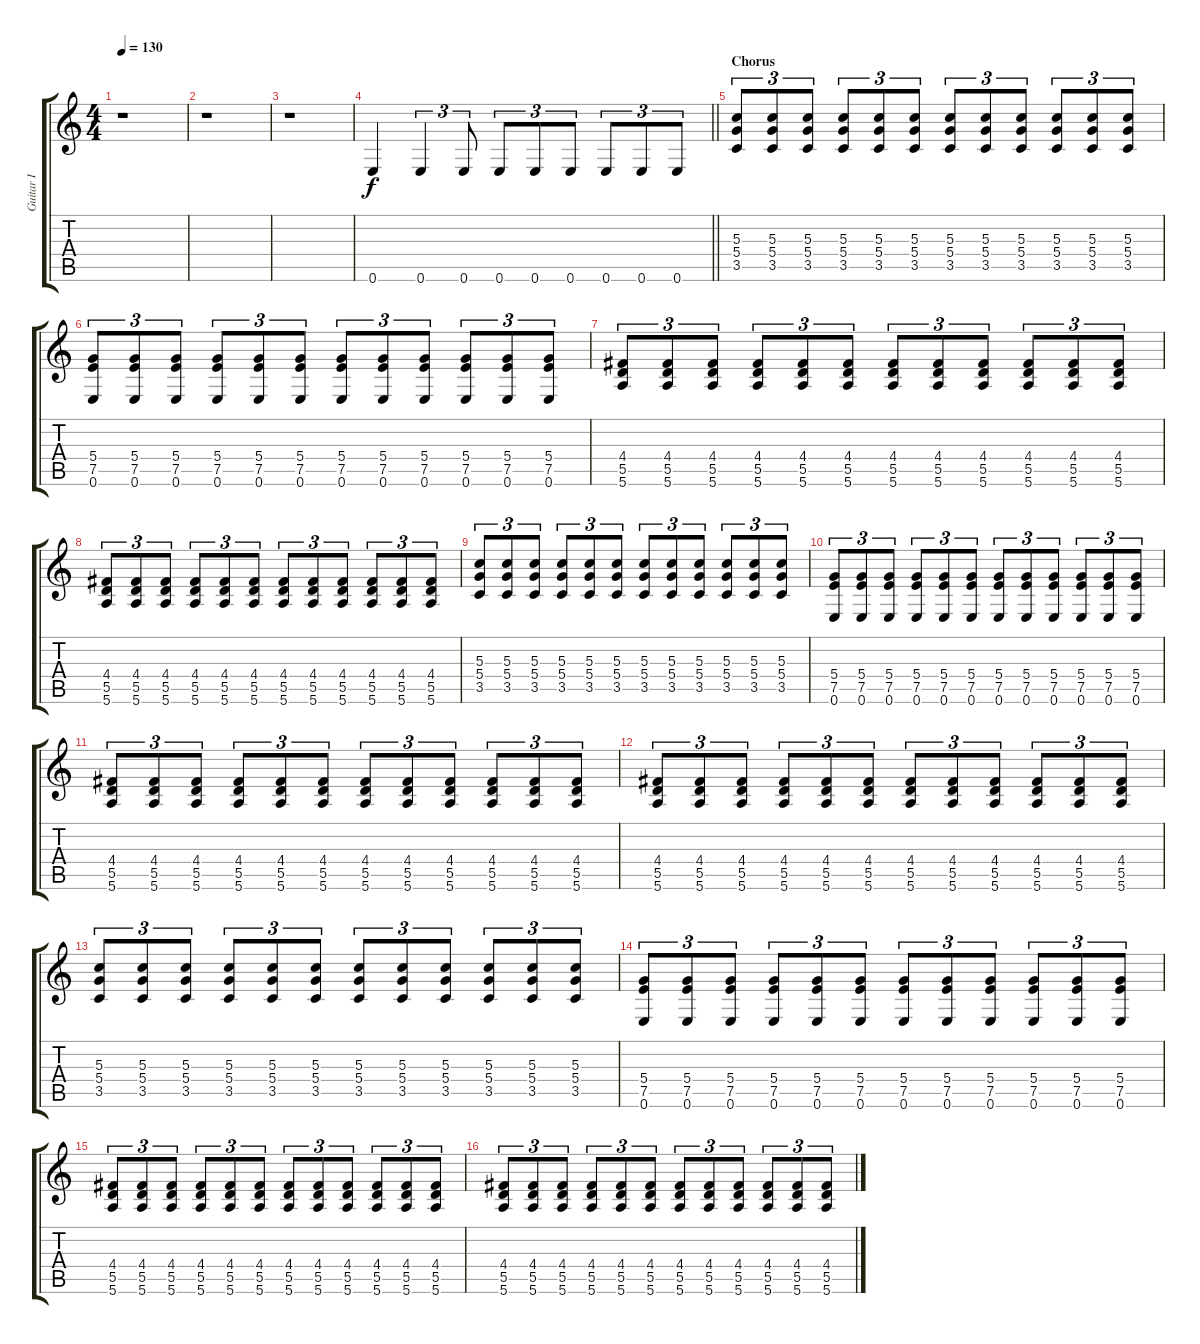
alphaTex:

\track ("Guitar I" "Guitar I") {instrument distortionguitar}
\staff {score tabs}
\tuning (E4 B3 G3 D3 A2 E2) {hide}
\ts (4 4)
\tempo 130
\clef g2
\ks c
r.1{dy f} |
r.1 |
r.1 |
\barLineRight lightlight
0.6.4 0.6.4{tu (3 2)} 0.6.8{tu (3 2)} 0.6.8{tu (3 2)} 0.6.8{tu (3 2)} 0.6.8{tu (3 2)} 0.6.8{tu (3 2)} 0.6.8{tu (3 2)} 0.6.8{tu (3 2)} |
\section ("" "Chorus")
(5.3 5.4 3.5).8{tu (3 2)} (5.3 5.4 3.5).8{tu (3 2)} (5.3 5.4 3.5).8{tu (3 2)} (5.3 5.4 3.5).8{tu (3 2)} (5.3 5.4 3.5).8{tu (3 2)} (5.3 5.4 3.5).8{tu (3 2)} (5.3 5.4 3.5).8{tu (3 2)} (5.3 5.4 3.5).8{tu (3 2)} (5.3 5.4 3.5).8{tu (3 2)} (5.3 5.4 3.5).8{tu (3 2)} (5.3 5.4 3.5).8{tu (3 2)} (5.3 5.4 3.5).8{tu (3 2)} |
(5.4 7.5 0.6).8{tu (3 2)} (5.4 7.5 0.6).8{tu (3 2)} (5.4 7.5 0.6).8{tu (3 2)} (5.4 7.5 0.6).8{tu (3 2)} (5.4 7.5 0.6).8{tu (3 2)} (5.4 7.5 0.6).8{tu (3 2)} (5.4 7.5 0.6).8{tu (3 2)} (5.4 7.5 0.6).8{tu (3 2)} (5.4 7.5 0.6).8{tu (3 2)} (5.4 7.5 0.6).8{tu (3 2)} (5.4 7.5 0.6).8{tu (3 2)} (5.4 7.5 0.6).8{tu (3 2)} |
(4.4 5.5 5.6).8{tu (3 2)} (4.4 5.5 5.6).8{tu (3 2)} (4.4 5.5 5.6).8{tu (3 2)} (4.4 5.5 5.6).8{tu (3 2)} (4.4 5.5 5.6).8{tu (3 2)} (4.4 5.5 5.6).8{tu (3 2)} (4.4 5.5 5.6).8{tu (3 2)} (4.4 5.5 5.6).8{tu (3 2)} (4.4 5.5 5.6).8{tu (3 2)} (4.4 5.5 5.6).8{tu (3 2)} (4.4 5.5 5.6).8{tu (3 2)} (4.4 5.5 5.6).8{tu (3 2)} |
(4.4 5.5 5.6).8{tu (3 2)} (4.4 5.5 5.6).8{tu (3 2)} (4.4 5.5 5.6).8{tu (3 2)} (4.4 5.5 5.6).8{tu (3 2)} (4.4 5.5 5.6).8{tu (3 2)} (4.4 5.5 5.6).8{tu (3 2)} (4.4 5.5 5.6).8{tu (3 2)} (4.4 5.5 5.6).8{tu (3 2)} (4.4 5.5 5.6).8{tu (3 2)} (4.4 5.5 5.6).8{tu (3 2)} (4.4 5.5 5.6).8{tu (3 2)} (4.4 5.5 5.6).8{tu (3 2)} |
(5.3 5.4 3.5).8{tu (3 2)} (5.3 5.4 3.5).8{tu (3 2)} (5.3 5.4 3.5).8{tu (3 2)} (5.3 5.4 3.5).8{tu (3 2)} (5.3 5.4 3.5).8{tu (3 2)} (5.3 5.4 3.5).8{tu (3 2)} (5.3 5.4 3.5).8{tu (3 2)} (5.3 5.4 3.5).8{tu (3 2)} (5.3 5.4 3.5).8{tu (3 2)} (5.3 5.4 3.5).8{tu (3 2)} (5.3 5.4 3.5).8{tu (3 2)} (5.3 5.4 3.5).8{tu (3 2)} |
(5.4 7.5 0.6).8{tu (3 2)} (5.4 7.5 0.6).8{tu (3 2)} (5.4 7.5 0.6).8{tu (3 2)} (5.4 7.5 0.6).8{tu (3 2)} (5.4 7.5 0.6).8{tu (3 2)} (5.4 7.5 0.6).8{tu (3 2)} (5.4 7.5 0.6).8{tu (3 2)} (5.4 7.5 0.6).8{tu (3 2)} (5.4 7.5 0.6).8{tu (3 2)} (5.4 7.5 0.6).8{tu (3 2)} (5.4 7.5 0.6).8{tu (3 2)} (5.4 7.5 0.6).8{tu (3 2)} |
(4.4 5.5 5.6).8{tu (3 2)} (4.4 5.5 5.6).8{tu (3 2)} (4.4 5.5 5.6).8{tu (3 2)} (4.4 5.5 5.6).8{tu (3 2)} (4.4 5.5 5.6).8{tu (3 2)} (4.4 5.5 5.6).8{tu (3 2)} (4.4 5.5 5.6).8{tu (3 2)} (4.4 5.5 5.6).8{tu (3 2)} (4.4 5.5 5.6).8{tu (3 2)} (4.4 5.5 5.6).8{tu (3 2)} (4.4 5.5 5.6).8{tu (3 2)} (4.4 5.5 5.6).8{tu (3 2)} |
(4.4 5.5 5.6).8{tu (3 2)} (4.4 5.5 5.6).8{tu (3 2)} (4.4 5.5 5.6).8{tu (3 2)} (4.4 5.5 5.6).8{tu (3 2)} (4.4 5.5 5.6).8{tu (3 2)} (4.4 5.5 5.6).8{tu (3 2)} (4.4 5.5 5.6).8{tu (3 2)} (4.4 5.5 5.6).8{tu (3 2)} (4.4 5.5 5.6).8{tu (3 2)} (4.4 5.5 5.6).8{tu (3 2)} (4.4 5.5 5.6).8{tu (3 2)} (4.4 5.5 5.6).8{tu (3 2)} |
(5.3 5.4 3.5).8{tu (3 2)} (5.3 5.4 3.5).8{tu (3 2)} (5.3 5.4 3.5).8{tu (3 2)} (5.3 5.4 3.5).8{tu (3 2)} (5.3 5.4 3.5).8{tu (3 2)} (5.3 5.4 3.5).8{tu (3 2)} (5.3 5.4 3.5).8{tu (3 2)} (5.3 5.4 3.5).8{tu (3 2)} (5.3 5.4 3.5).8{tu (3 2)} (5.3 5.4 3.5).8{tu (3 2)} (5.3 5.4 3.5).8{tu (3 2)} (5.3 5.4 3.5).8{tu (3 2)} |
(5.4 7.5 0.6).8{tu (3 2)} (5.4 7.5 0.6).8{tu (3 2)} (5.4 7.5 0.6).8{tu (3 2)} (5.4 7.5 0.6).8{tu (3 2)} (5.4 7.5 0.6).8{tu (3 2)} (5.4 7.5 0.6).8{tu (3 2)} (5.4 7.5 0.6).8{tu (3 2)} (5.4 7.5 0.6).8{tu (3 2)} (5.4 7.5 0.6).8{tu (3 2)} (5.4 7.5 0.6).8{tu (3 2)} (5.4 7.5 0.6).8{tu (3 2)} (5.4 7.5 0.6).8{tu (3 2)} |
(4.4 5.5 5.6).8{tu (3 2)} (4.4 5.5 5.6).8{tu (3 2)} (4.4 5.5 5.6).8{tu (3 2)} (4.4 5.5 5.6).8{tu (3 2)} (4.4 5.5 5.6).8{tu (3 2)} (4.4 5.5 5.6).8{tu (3 2)} (4.4 5.5 5.6).8{tu (3 2)} (4.4 5.5 5.6).8{tu (3 2)} (4.4 5.5 5.6).8{tu (3 2)} (4.4 5.5 5.6).8{tu (3 2)} (4.4 5.5 5.6).8{tu (3 2)} (4.4 5.5 5.6).8{tu (3 2)} |
(4.4 5.5 5.6).8{tu (3 2)} (4.4 5.5 5.6).8{tu (3 2)} (4.4 5.5 5.6).8{tu (3 2)} (4.4 5.5 5.6).8{tu (3 2)} (4.4 5.5 5.6).8{tu (3 2)} (4.4 5.5 5.6).8{tu (3 2)} (4.4 5.5 5.6).8{tu (3 2)} (4.4 5.5 5.6).8{tu (3 2)} (4.4 5.5 5.6).8{tu (3 2)} (4.4 5.5 5.6).8{tu (3 2)} (4.4 5.5 5.6).8{tu (3 2)} (4.4 5.5 5.6).8{tu (3 2)}
